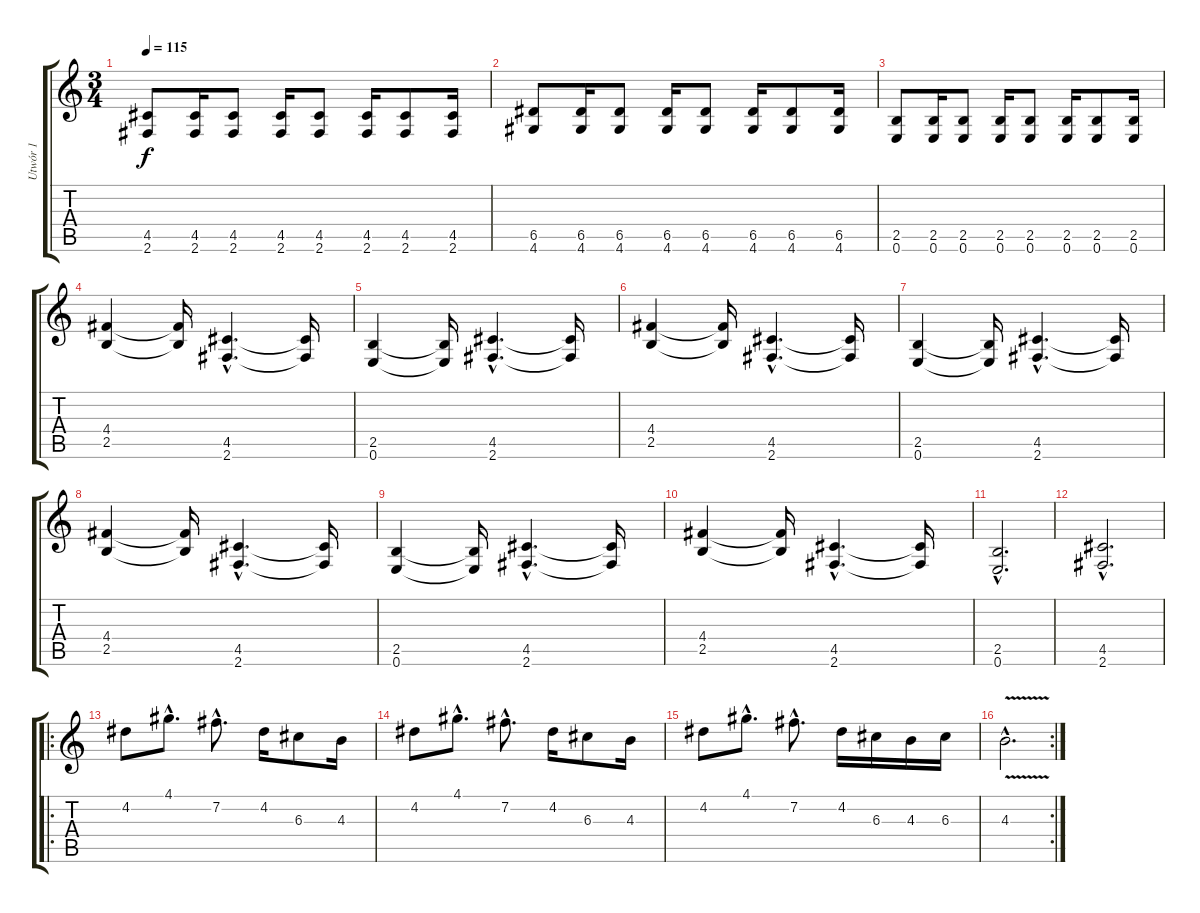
\track ("Utwór 1" "Utwór 1") {instrument distortionguitar}
\staff {score tabs}
\tuning (E4 B3 G3 D3 A2 E2) {hide}
\ts (3 4)
\tempo 115
\clef g2
\ks c
(4.5 2.6).8{dy f} (4.5 2.6).16 (4.5 2.6).8 (4.5 2.6).16 (4.5 2.6).8 (4.5 2.6).16 (4.5 2.6).8 (4.5 2.6).16 |
(6.5 4.6).8 (6.5 4.6).16 (6.5 4.6).8 (6.5 4.6).16 (6.5 4.6).8 (6.5 4.6).16 (6.5 4.6).8 (6.5 4.6).16 |
(2.5 0.6).8 (2.5 0.6).16 (2.5 0.6).8 (2.5 0.6).16 (2.5 0.6).8 (2.5 0.6).16 (2.5 0.6).8 (2.5 0.6).16 |
(4.4 2.5).4 (4.4{t} 2.5{t}).16 (4.5{hac} 2.6{hac}).4{d} (4.5{t} 2.6{t}).16 |
(2.5 0.6).4 (2.5{t} 0.6{t}).16 (4.5{hac} 2.6{hac}).4{d} (4.5{t} 2.6{t}).16 |
(4.4 2.5).4 (4.4{t} 2.5{t}).16 (4.5{hac} 2.6{hac}).4{d} (4.5{t} 2.6{t}).16 |
(2.5 0.6).4 (2.5{t} 0.6{t}).16 (4.5{hac} 2.6{hac}).4{d} (4.5{t} 2.6{t}).16 |
(4.4 2.5).4 (4.4{t} 2.5{t}).16 (4.5{hac} 2.6{hac}).4{d} (4.5{t} 2.6{t}).16 |
(2.5 0.6).4 (2.5{t} 0.6{t}).16 (4.5{hac} 2.6{hac}).4{d} (4.5{t} 2.6{t}).16 |
(4.4 2.5).4 (4.4{t} 2.5{t}).16 (4.5{hac} 2.6{hac}).4{d} (4.5{t} 2.6{t}).16 |
(2.5{hac} 0.6{hac}).2{d} |
(4.5{hac} 2.6{hac}).2{d} |
\ro
4.2.8 4.1{hac}.8{d} 7.2{hac}.8{d} 4.2.16 6.3.8 4.3.16 |
4.2.8 4.1{hac}.8{d} 7.2{hac}.8{d} 4.2.16 6.3.8 4.3.16 |
4.2.8 4.1{hac}.8{d} 7.2{hac}.8{d} 4.2.16 6.3.16 4.3.16 6.3.16 |
\rc 2
4.3{v hac}.2{d}
